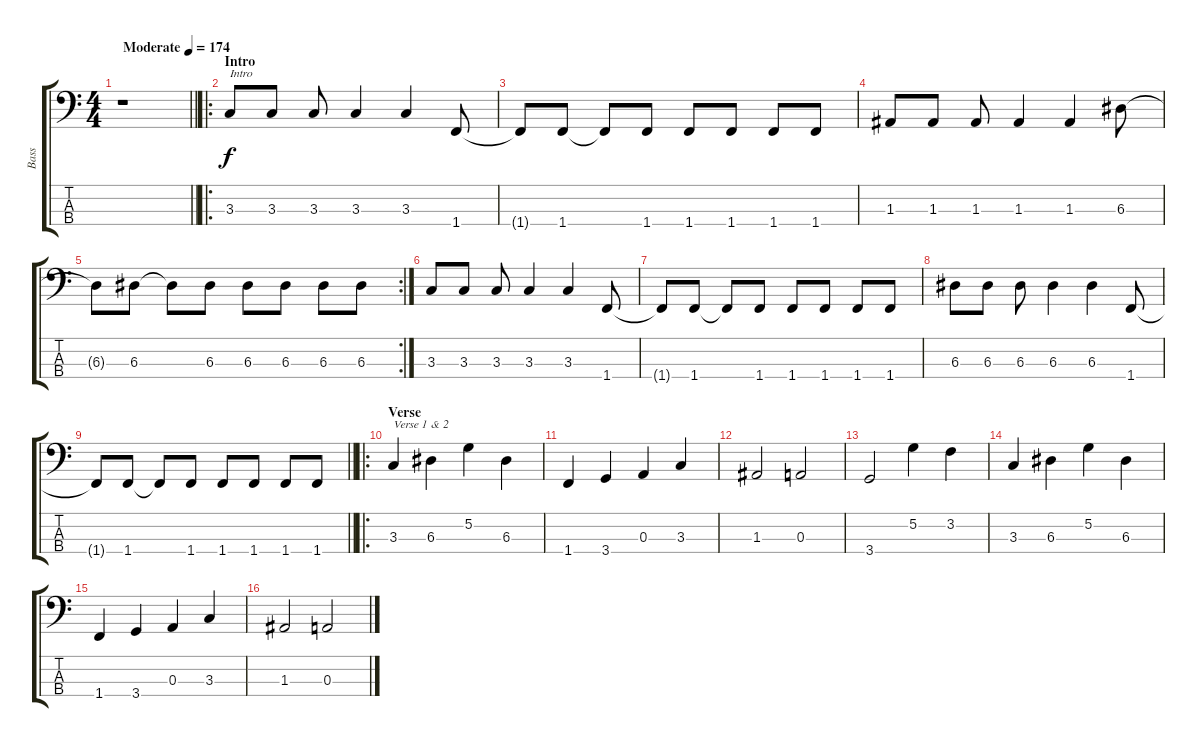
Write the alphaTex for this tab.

\track ("Bass" "Bass") {instrument electricbasspick}
\staff {score tabs}
\tuning (G2 D2 A1 E1) {hide}
\ts (4 4)
\tempo (174 "Moderate")
\clef f4
\barLineRight lightlight
\ks c
r.1{dy f instrument electricbasspick} |
\ro
\section ("" "Intro")
3.3.8{txt "Intro"} 3.3.8 3.3.8 3.3.4 3.3.4 1.4.8 |
1.4{t}.8 1.4.8 1.4{t}.8 1.4.8 1.4.8 1.4.8 1.4.8 1.4.8 |
1.3.8 1.3.8 1.3.8 1.3.4 1.3.4 6.3.8 |
\rc 2
6.3{t}.8 6.3.8 6.3{t}.8 6.3.8 6.3.8 6.3.8 6.3.8 6.3.8 |
3.3.8 3.3.8 3.3.8 3.3.4 3.3.4 1.4.8 |
1.4{t}.8 1.4.8 1.4{t}.8 1.4.8 1.4.8 1.4.8 1.4.8 1.4.8 |
6.3.8 6.3.8 6.3.8 6.3.4 6.3.4 1.4.8 |
\barLineRight lightlight
1.4{t}.8 1.4.8 1.4{t}.8 1.4.8 1.4.8 1.4.8 1.4.8 1.4.8 |
\ro
\section ("" "Verse")
3.3.4{txt "Verse 1 & 2"} 6.3.4 5.2.4 6.3.4 |
1.4.4 3.4.4 0.3.4 3.3.4 |
1.3.2 0.3.2 |
3.4.2 5.2.4 3.2.4 |
3.3.4 6.3.4 5.2.4 6.3.4 |
1.4.4 3.4.4 0.3.4 3.3.4 |
1.3.2 0.3.2
